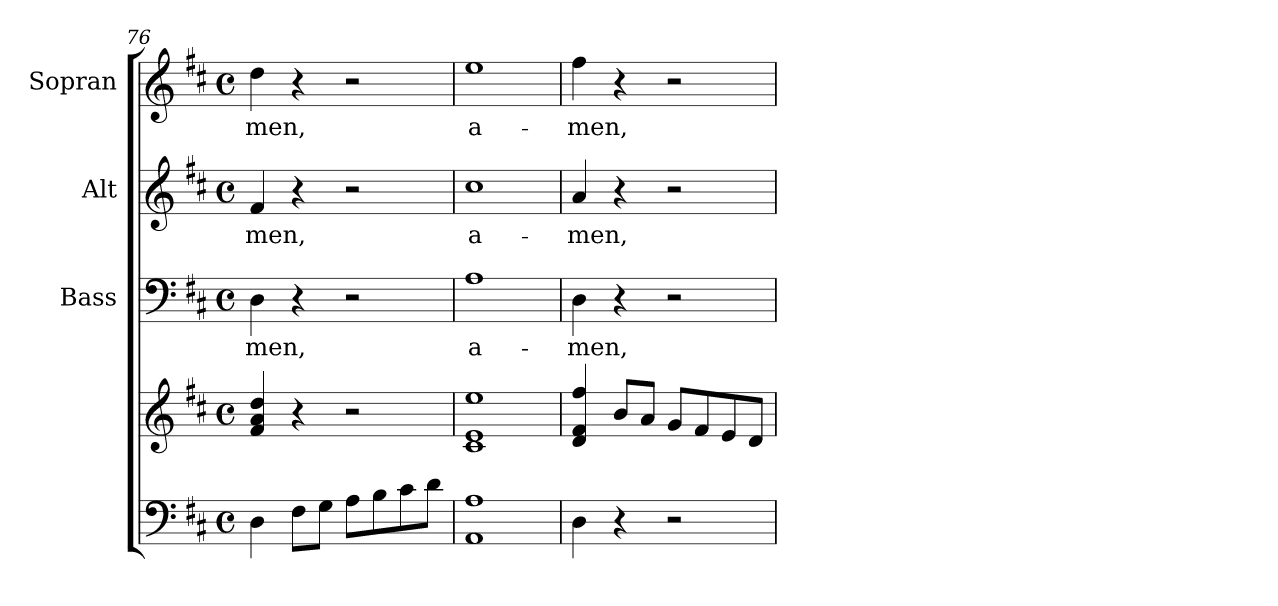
**kern	**kern	**kern	**text	**kern	**text	**kern	**text
*part4	*part4	*part3	*part3	*part2	*part2	*part1	*part1
*staff5	*staff4	*staff3	*staff3	*staff2	*staff2	*staff1	*staff1
*	*	*I"Bass	*	*I"Alt	*	*I"Sopran	*
*	*	*I'B.	*	*I'A.	*	*I'S.	*
!!LO:LB:g=z
*clefF4	*clefG2	*clefF4	*	*clefG2	*	*clefG2	*
*k[f#c#]	*k[f#c#]	*k[f#c#]	*	*k[f#c#]	*	*k[f#c#]	*
*D:	*D:	*D:	*	*D:	*	*D:	*
*M4/4	*M4/4	*M4/4	*	*M4/4	*	*M4/4	*
*met(c)	*met(c)	*met(c)	*	*met(c)	*	*met(c)	*
=76	=76	=76	=76	=76	=76	=76	=76
!	!	!	!LO:LY:b	!	!LO:LY:b	!	!LO:LY:b
4D\	4f#/ 4a/ 4dd/	4D\	-men,	4f#/	-men,	4dd\	-men,
8F#\L	4r	4r	.	4r	.	4r	.
8G\J	.	.	.	.	.	.	.
8A\L	2r	2r	.	2r	.	2r	.
8B\	.	.	.	.	.	.	.
8c#\	.	.	.	.	.	.	.
8d\J	.	.	.	.	.	.	.
=77	=77	=77	=77	=77	=77	=77	=77
!	!	!	!LO:LY:b	!	!LO:LY:b	!	!LO:LY:b
1AA 1A	1c# 1e 1ee	1A	a-	1cc#	a-	1ee	a-
=78	=78	=78	=78	=78	=78	=78	=78
!	!	!	!LO:LY:b	!	!LO:LY:b	!	!LO:LY:b
4D\	4d/ 4f#/ 4ff#/	4D\	-men,	4a/	-men,	4ff#\	-men,
4r	8b/L	4r	.	4r	.	4r	.
.	8a/J	.	.	.	.	.	.
2r	8g/L	2r	.	2r	.	2r	.
.	8f#/	.	.	.	.	.	.
.	8e/	.	.	.	.	.	.
.	8d/J	.	.	.	.	.	.
=	=	=	=	=	=	=	=
*-	*-	*-	*-	*-	*-	*-	*-
